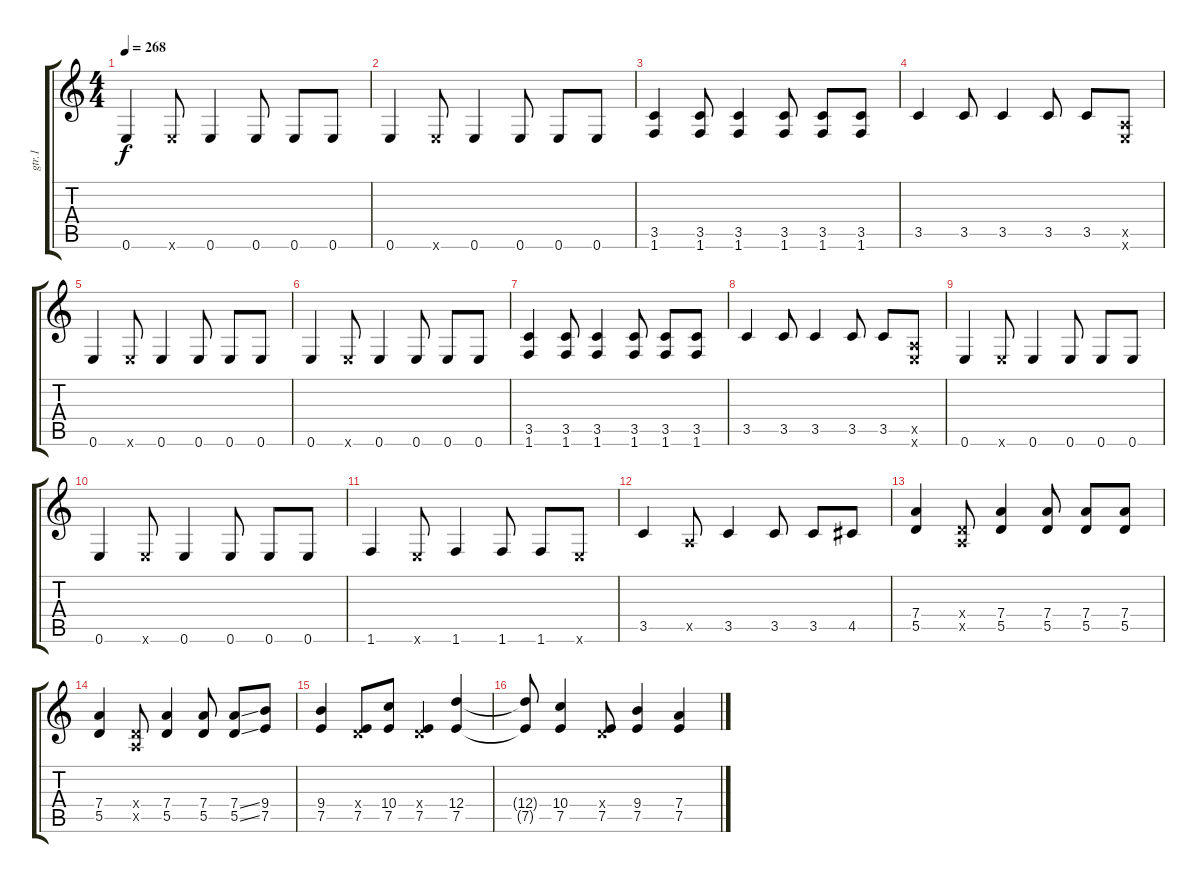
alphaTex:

\track ("gtr.1" "gtr.1") {instrument overdrivenguitar}
\staff {score tabs}
\tuning (E4 B3 G3 D3 A2 E2) {hide}
\ts (4 4)
\tempo 268
\clef g2
\ks c
0.6.4{dy f} 0.6{x}.8 0.6.4 0.6.8 0.6.8 0.6.8 |
0.6.4 0.6{x}.8 0.6.4 0.6.8 0.6.8 0.6.8 |
(3.5 1.6).4 (3.5 1.6).8 (3.5 1.6).4 (3.5 1.6).8 (3.5 1.6).8 (3.5 1.6).8 |
3.5.4 3.5.8 3.5.4 3.5.8 3.5.8 (0.5{x} 0.6{x}).8 |
0.6.4 0.6{x}.8 0.6.4 0.6.8 0.6.8 0.6.8 |
0.6.4 0.6{x}.8 0.6.4 0.6.8 0.6.8 0.6.8 |
(3.5 1.6).4 (3.5 1.6).8 (3.5 1.6).4 (3.5 1.6).8 (3.5 1.6).8 (3.5 1.6).8 |
3.5.4 3.5.8 3.5.4 3.5.8 3.5.8 (0.5{x} 0.6{x}).8 |
0.6.4 0.6{x}.8 0.6.4 0.6.8 0.6.8 0.6.8 |
0.6.4 0.6{x}.8 0.6.4 0.6.8 0.6.8 0.6.8 |
1.6.4 0.6{x}.8 1.6.4 1.6.8 1.6.8 0.6{x}.8 |
3.5.4 0.5{x}.8 3.5.4 3.5.8 3.5.8 4.5.8 |
(7.4 5.5).4 (0.4{x} 0.5{x}).8 (7.4 5.5).4 (7.4 5.5).8 (7.4 5.5).8 (7.4 5.5).8 |
(7.4 5.5).4 (0.4{x} 0.5{x}).8 (7.4 5.5).4 (7.4 5.5).8 (7.4{ss} 5.5{ss}).8 (9.4 7.5).8 |
(9.4 7.5).4 (0.4{x} 7.5).8 (10.4 7.5).8 (0.4{x} 7.5).4 (12.4 7.5).4 |
(12.4{t} 7.5{t}).8 (10.4 7.5).4 (0.4{x} 7.5).8 (9.4 7.5).4 (7.4 7.5).4
